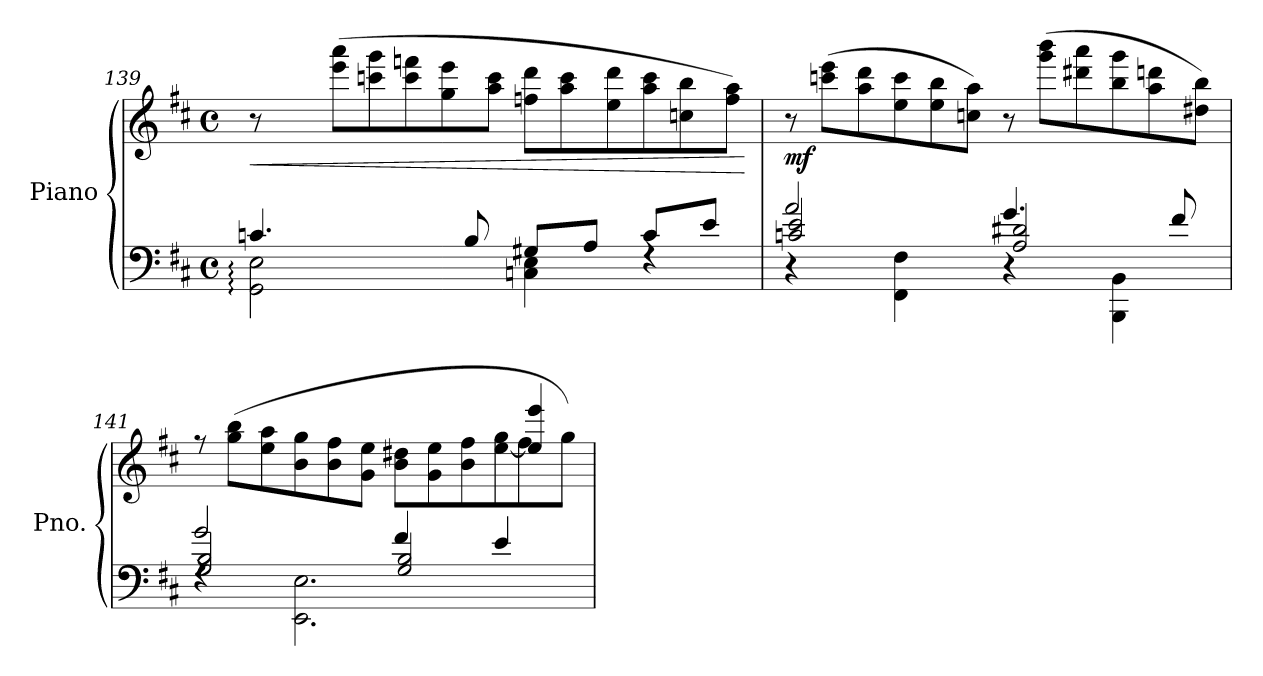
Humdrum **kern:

**kern	**kern	**dynam
*part1	*part1	*part1
*staff2	*staff1	*staff1/2
*I"Piano	*	*
*I'Pno.	*	*
!!LO:LB:g=z
*clefF4	*clefG2	*
*k[f#c#]	*k[f#c#]	*
*M4/4	*M4/4	*
*met(c)	*met(c)	*
=139	=139	=139
*^	*	*
*	*^	*	*
*	*	*	*Xtuplet	*
!	!	!	!	!LO:HP:b
4.cn/	2GG\: 2E\:	64E!LLLLyy	12r	<
.	.	64c!JJJJyy	.	.
.	.	32ryy	.	.
.	.	8.ryy	.	.
.	.	.	(12eee\ 12aaa\L	.
.	.	.	12cccn\ 12ggg\	.
.	.	4ryy	12ccc\ 12fffn\	.
.	.	.	12gg\ 12eee\	.
8B/	.	.	.	.
.	.	.	12aa\ 12ccc\J	.
8G#X/L	4Cn\ 4E\	2rFyy	12ffn\ 12ddd\L	.
.	.	.	12aa\ 12ccc\	.
8A/J	.	.	.	.
.	.	.	12ee\ 12ddd\	.
8c/L	4rF	.	12aa\ 12ccc\	.
.	.	.	12ccn\ 12bb\	.
8e/J	.	.	.	.
.	.	.	12ff\ 12aa\J)	.
*v	*v	*v	*	*
.	.	[
=140	=140	=140
*^	*	*
*	*^	*	*
!	!	!	!	!LO:DY:b
2a/	4r	2cn/ 2e/	12r	mf
.	.	.	(12cccn\ 12eee\L	.
.	.	.	12aa\ 12ddd\	.
.	4FF#\ 4F#\	.	12ee\ 12ccc\	.
.	.	.	12ee\ 12bb\	.
.	.	.	12ccn\ 12aa\J)	.
4.g/	4r	2A/ 2d#X/	12r	.
.	.	.	(12ggg\ 12bbb\L	.
.	.	.	12ddd#X\ 12aaa\	.
.	4BBB\ 4BB\	.	12bb\ 12ggg\	.
.	.	.	12aa\ 12dddn\	.
8f#/	.	.	.	.
.	.	.	12dd#X\ 12bb\J)	.
=141	=141	=141	=141	=141
*	*	*	*^	*
2g/	4rF	2G/ 2B/	2ryy	12rff	.
.	.	.	.	(12gg\ 12bb\L	.
.	.	.	.	12ee\ 12aa\	.
.	2.EE\ 2.E\	.	.	12b\ 12gg\	.
.	.	.	.	12b\ 12ff#\	.
.	.	.	.	12g\ 12ee\J	.
4f#/	.	2G/ 2B/	3ryy	12b\ 12dd#X\L	.
.	.	.	.	12g\ 12ee\	.
.	.	.	.	12b\ 12ff#\	.
4e/	.	.	.	[12ee\ 12gg\	.
.	.	.	6ee/] 6eee/	12ff#\	.
.	.	.	.	12gg\J)	.
*v	*v	*v	*	*	*
*	*v	*v	*
=	=	=
*-	*-	*-
